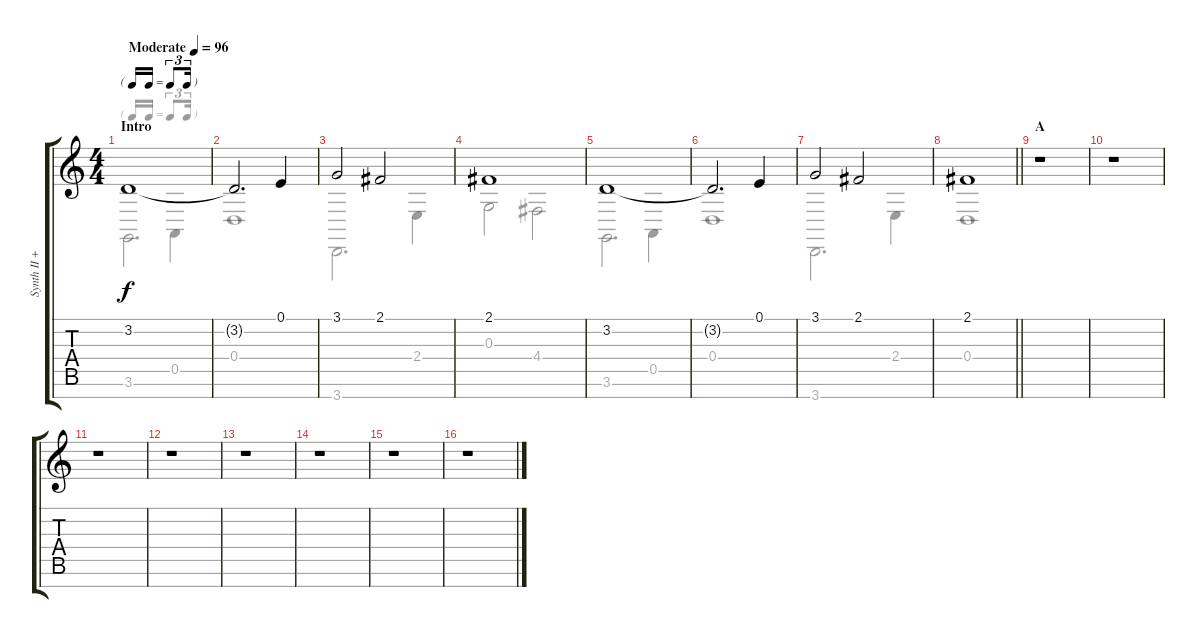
\track ("Synth II + III (Strings)" "Synth II +") {instrument stringensemble1}
\staff {score tabs}
\tuning (E4 B3 G3 D3 A2 E2 B1) {hide}
\voice
\ts (4 4)
\tf triplet16th
\section ("" "Intro")
\tempo (96 "Moderate")
\clef g2
\ks c
3.2.1{dy f instrument stringensemble1} |
3.2{t}.2{d} 0.1.4 |
3.1.2 2.1.2 |
2.1.1 |
3.2.1 |
3.2{t}.2{d} 0.1.4 |
3.1.2 2.1.2 |
\barLineRight lightlight
2.1.1 |
\section ("" "A")
r.1 |
r.1 |
r.1 |
r.1 |
r.1 |
r.1 |
r.1 |
r.1
\voice
\clef g2
\ottava regular
\simile none
\ks c
3.6.2{d dy f} 0.5.4 |
0.4.1 |
3.7.2{d} 2.4.4 |
0.3.2 4.4.2 |
3.6.2{d} 0.5.4 |
0.4.1 |
3.7.2{d} 2.4.4 |
\barLineRight lightlight
0.4.1 |
|
|
|
|
|
|
|
